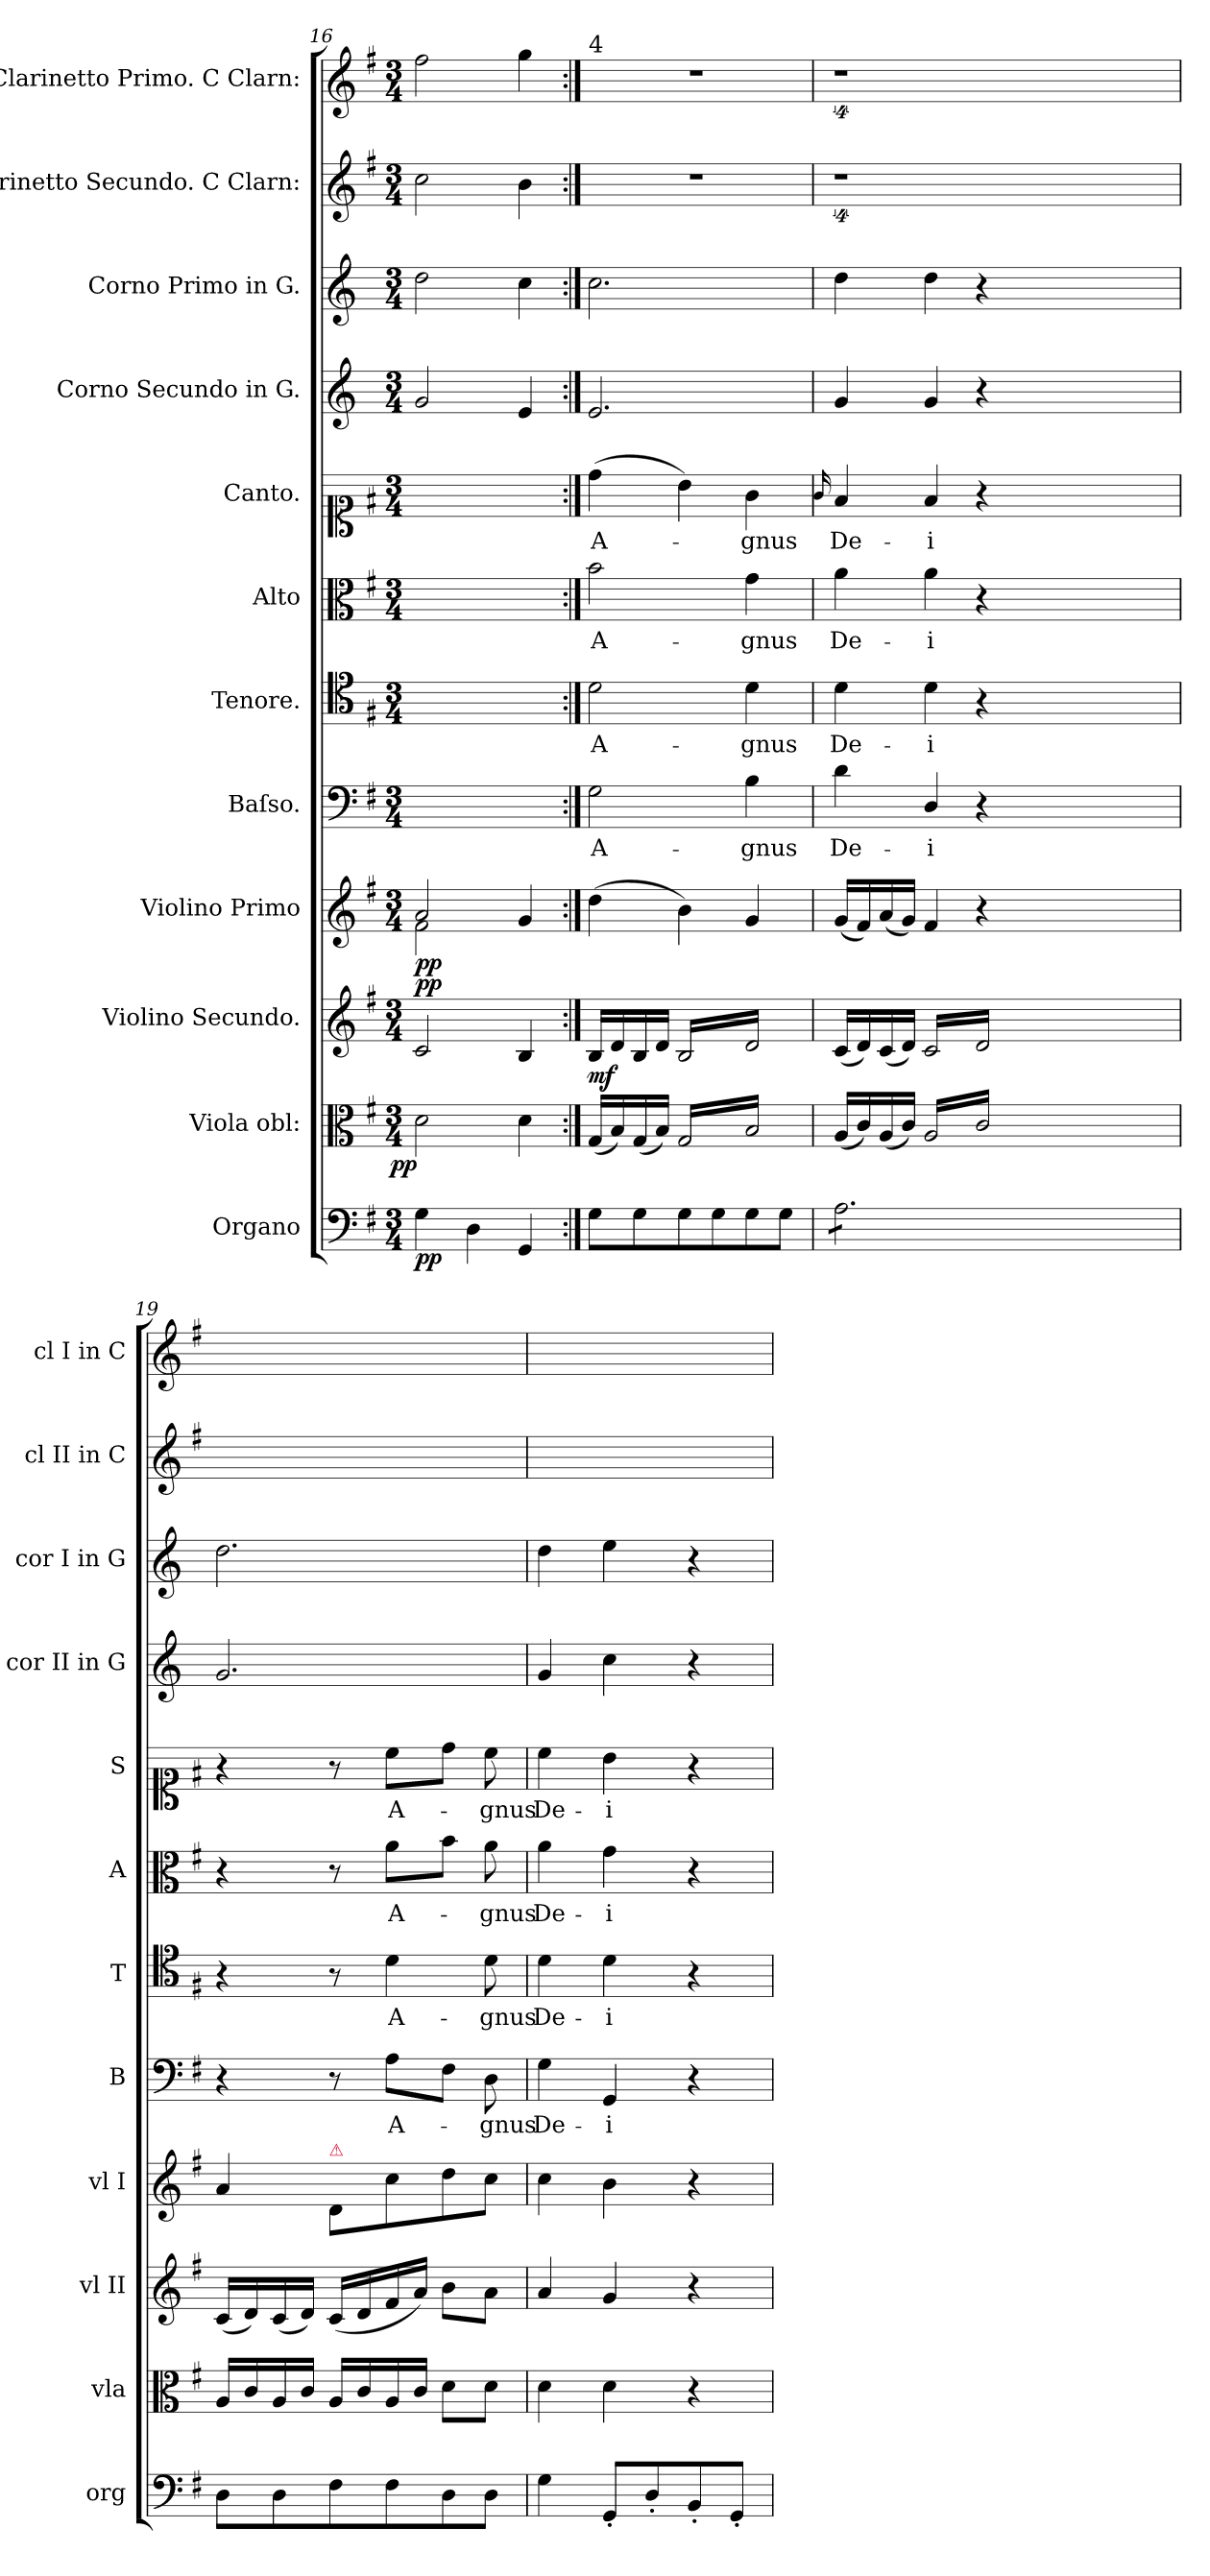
**kern	**dynam	**kern	**dynam	**kern	**dynam	**kern	**dynam	**kern	**text	**kern	**text	**kern	**text	**kern	**text	**kern	**kern	**dynam	**kern	**kern
*part12	*part12	*part11	*part11	*part10	*part10	*part9	*part9	*part8	*part8	*part7	*part7	*part6	*part6	*part5	*part5	*part4	*part3	*part3	*part2	*part1
*staff12	*staff12	*staff11	*staff11	*staff10	*staff10	*staff9	*staff9	*staff8	*staff8	*staff7	*staff7	*staff6	*staff6	*staff5	*staff5	*staff4	*staff3	*staff3	*staff2	*staff1
*I"Organo	*	*I"Viola obl:	*	*I"Violino Secundo.	*	*I"Violino Primo	*	*I"Baſso.	*	*I"Tenore.	*	*I"Alto	*	*I"Canto.	*	*I"Corno Secundo in G.	*I"Corno Primo in G.	*	*I"Clarinetto Secundo. C Clarn:	*I"Clarinetto Primo. C Clarn:
*I'org	*	*I'vla	*	*I'vl II	*	*I'vl I	*	*I'B	*	*I'T	*	*I'A	*	*I'S	*	*I'cor II in G	*I'cor I in G	*	*I'cl II in C	*I'cl I in C
*clefF4	*	*clefC3	*	*clefG2	*	*clefG2	*	*clefF4	*	*clefC4	*	*clefC3	*	*clefC1	*	*clefG2	*clefG2	*	*clefG2	*clefG2
*	*	*	*	*	*	*	*	*	*	*	*	*	*	*	*	*ITrd3c5	*ITrd3c5	*	*	*
*k[f#]	*	*k[f#]	*	*k[f#]	*	*k[f#]	*	*k[f#]	*	*k[f#]	*	*k[f#]	*	*k[f#]	*	*k[f#]	*k[f#]	*	*k[f#]	*k[f#]
*G:	*	*G:	*	*G:	*	*G:	*	*G:	*	*G:	*	*G:	*	*G:	*	*G:	*G:	*	*G:	*G:
*M3/4	*	*M3/4	*	*M3/4	*	*M3/4	*	*M3/4	*	*M3/4	*	*M3/4	*	*M3/4	*	*M3/4	*M3/4	*	*M3/4	*M3/4
=16	=16	=16	=16	=16	=16	=16	=16	=16	=16	=16	=16	=16	=16	=16	=16	=16	=16	=16	=16	=16
*	*	*	*	*	*	*^	*	*	*	*	*	*	*	*	*	*	*	*	*	*
!	!LO:DY:b	!	!LO:DY:b:rj	!	!LO:DY:a	!	!	!	!	!	!	!	!	!	!	!	!	!	!	!	!
4G\	pp	2d\	pp	2c/	pp	2a/	2f#\	pp	2.ryy	.	2.ryy	.	2.ryy	.	2.ryy	.	2d/	2a\	.	2cc\	2ff#\
4D\	.	.	.	.	.	.	.	.	.	.	.	.	.	.	.	.	.	.	.	.	.
4GG/	.	4d\	.	4B/	.	4g/	4reyy	.	.	.	.	.	.	.	.	.	4B/	4g\	.	4b\	4gg\
=17:|!	=17:|!	=17:|!	=17:|!	=17:|!	=17:|!	=17:|!	=17:|!	=17:|!	=17:|!	=17:|!	=17:|!	=17:|!	=17:|!	=17:|!	=17:|!	=17:|!	=17:|!	=17:|!	=17:|!	=17:|!	=17:|!
!	!	!	!	!	!	!	!	!	!	!	!	!	!	!	!	!	!	!	!	!	!LO:TX:a:t=4
!	!LO:DY:b	!	!LO:DY:a	!	!LO:DY:a	!	!	!LO:DY:b	!	!	!	!	!	!	!	!	!	!	!LO:DY:a	!	!
*	*	*	*	*	*	*v	*v	*	*	*	*	*	*	*	*	*	*	*	*	*	*
8G\L	poco fort	(16G/LL	mf	16B/LL	forto	(4dd\	mezzo forto	2G\	A-	2d\	A-	2b\	A-	(4dd\	A-	2.B/	2.g\	for.	2.r	2.r
.	.	16B/)	.	16d/	.	.	.	.	.	.	.	.	.	.	.	.	.	.	.	.
8G\	.	(16G/	.	16B/	.	.	.	.	.	.	.	.	.	.	.	.	.	.	.	.
.	.	16B/JJ)	.	16d/JJ	.	.	.	.	.	.	.	.	.	.	.	.	.	.	.	.
*	*	*tremolo	*	*	*	*	*	*	*	*	*	*	*	*	*	*	*	*	*	*
*	*	*	*	*tremolo	*	*	*	*	*	*	*	*	*	*	*	*	*	*	*	*
8G\	.	(16G/LL	.	(16B/LL	.	4b\)	.	.	.	.	.	.	.	4b\)	.	.	.	.	.	.
.	.	16B/)	.	16d/)	.	.	.	.	.	.	.	.	.	.	.	.	.	.	.	.
8G\	.	16G/	.	16B/	.	.	.	.	.	.	.	.	.	.	.	.	.	.	.	.
.	.	16B/)	.	16d/)	.	.	.	.	.	.	.	.	.	.	.	.	.	.	.	.
8G\	.	16G/	.	16B/	.	4g/	.	4B\	-gnus	4d\	-gnus	4g\	-gnus	4g\	-gnus	.	.	.	.	.
.	.	16B/)	.	16d/)	.	.	.	.	.	.	.	.	.	.	.	.	.	.	.	.
8G\J	.	16G/	.	16B/	.	.	.	.	.	.	.	.	.	.	.	.	.	.	.	.
.	.	16B/)JJ	.	16d/)JJ	.	.	.	.	.	.	.	.	.	.	.	.	.	.	.	.
*	*	*	*	*Xtremolo	*	*	*	*	*	*	*	*	*	*	*	*	*	*	*	*
*	*	*Xtremolo	*	*	*	*	*	*	*	*	*	*	*	*	*	*	*	*	*	*
=18	=18	=18	=18	=18	=18	=18	=18	=18	=18	=18	=18	=18	=18	=18	=18	=18	=18	=18	=18	=18
.	.	.	.	.	.	.	.	.	.	.	.	.	.	16qqg/	.	.	.	.	.	.
*tremolo	*	*	*	*	*	*	*	*	*	*	*	*	*	*	*	*	*	*	*	*
8A\L	.	(16A/LL	.	(16c/LL	.	(16g/LL	.	4d\	De-	4d\	De-	4a\	De-	4f#/	De-	4d/	4a\	.	4%9r	4%9r
.	.	16c/)	.	16d/)	.	16f#/)	.	.	.	.	.	.	.	.	.	.	.	.	.	.
8A\	.	(16A/	.	(16c/	.	(16a/	.	.	.	.	.	.	.	.	.	.	.	.	.	.
.	.	16c/JJ)	.	16d/JJ)	.	16g/JJ)	.	.	.	.	.	.	.	.	.	.	.	.	.	.
*	*	*tremolo	*	*	*	*	*	*	*	*	*	*	*	*	*	*	*	*	*	*
*	*	*	*	*tremolo	*	*	*	*	*	*	*	*	*	*	*	*	*	*	*	*
8A\	.	(16A/LL	.	(16c/LL	.	4f#/	.	4D/	-i	4d\	-i	4a\	-i	4f#/	-i	4d/	4a\	.	.	.
.	.	16c/)	.	16d/)	.	.	.	.	.	.	.	.	.	.	.	.	.	.	.	.
8A\	.	16A/	.	16c/	.	.	.	.	.	.	.	.	.	.	.	.	.	.	.	.
.	.	16c/)	.	16d/)	.	.	.	.	.	.	.	.	.	.	.	.	.	.	.	.
8A\	.	16A/	.	16c/	.	4r	.	4r	.	4r	.	4r	.	4r	.	4r	4r	.	.	.
.	.	16c/)	.	16d/)	.	.	.	.	.	.	.	.	.	.	.	.	.	.	.	.
8A\J	.	16A/	.	16c/	.	.	.	.	.	.	.	.	.	.	.	.	.	.	.	.
*Xtremolo	*	*	*	*	*	*	*	*	*	*	*	*	*	*	*	*	*	*	*	*
.	.	16c/)JJ	.	16d/)JJ	.	.	.	.	.	.	.	.	.	.	.	.	.	.	.	.
*	*	*	*	*Xtremolo	*	*	*	*	*	*	*	*	*	*	*	*	*	*	*	*
*	*	*Xtremolo	*	*	*	*	*	*	*	*	*	*	*	*	*	*	*	*	*	*
1.ryy	.	1.ryy	.	1.ryy	.	1.ryy	.	1.ryy	.	1.ryy	.	1.ryy	.	1.ryy	.	1.ryy	1.ryy	.	.	.
.	.	.	.	.	.	.	.	.	.	.	.	.	.	.	.	.	.	.	.	.
.	.	.	.	.	.	.	.	.	.	.	.	.	.	.	.	.	.	.	.	.
.	.	.	.	.	.	.	.	.	.	.	.	.	.	.	.	.	.	.	.	.
=19	=19	=19	=19	=19	=19	=19	=19	=19	=19	=19	=19	=19	=19	=19	=19	=19	=19	=19	=19	=19
8D\L	.	16A/LL	.	(16c/LL	.	4a/	.	4r	.	4r	.	4r	.	4r	.	2.d/	2.a\	.	2.ryy	2.ryy
.	.	16c/	.	16d/)	.	.	.	.	.	.	.	.	.	.	.	.	.	.	.	.
8D\	.	16A/	.	(16c/	.	.	.	.	.	.	.	.	.	.	.	.	.	.	.	.
.	.	16c/JJ	.	16d/JJ)	.	.	.	.	.	.	.	.	.	.	.	.	.	.	.	.
!	!	!	!	!	!	!LO:TX:a:color=crimson:t=⚠	!	!	!	!	!	!	!	!	!	!	!	!	!	!
8F#\	.	16A/LL	.	(16c/LL	.	8d/L	.	8r	.	8r	.	8r	.	8r	.	.	.	.	.	.
.	.	16c/	.	16d/	.	.	.	.	.	.	.	.	.	.	.	.	.	.	.	.
8F#\	.	16A/	.	16f#/	.	8cc\	.	8A\L	A-	4d\	A-	8a\L	A-	8cc\L	A-	.	.	.	.	.
.	.	16c/JJ	.	16a/JJ)	.	.	.	.	.	.	.	.	.	.	.	.	.	.	.	.
8D\	.	8d\L	.	8b\L	.	8dd\	.	8F#\J	.	.	.	8b\J	.	8dd\J	.	.	.	.	.	.
8D\J	.	8d\J	.	8a\J	.	8cc\J	.	8D\	-gnus	8d\	-gnus	8a\	-gnus	8cc\	-gnus	.	.	.	.	.
=20	=20	=20	=20	=20	=20	=20	=20	=20	=20	=20	=20	=20	=20	=20	=20	=20	=20	=20	=20	=20
4G\	.	4d\	.	4a/	.	4cc\	.	4G\	De-	4d\	De-	4a\	De-	4cc\	De-	4d/	4a\	.	2.ryy	2.ryy
8GG'/L	.	4d\	.	4g/	.	4b\	.	4GG/	-i	4d\	-i	4g\	-i	4b\	-i	4g\	4b\	.	.	.
8D'/	.	.	.	.	.	.	.	.	.	.	.	.	.	.	.	.	.	.	.	.
8BB'/	.	4r	.	4r	.	4r	.	4r	.	4r	.	4r	.	4r	.	4r	4r	.	.	.
8GG'/J	.	.	.	.	.	.	.	.	.	.	.	.	.	.	.	.	.	.	.	.
=	=	=	=	=	=	=	=	=	=	=	=	=	=	=	=	=	=	=	=	=
*-	*-	*-	*-	*-	*-	*-	*-	*-	*-	*-	*-	*-	*-	*-	*-	*-	*-	*-	*-	*-
